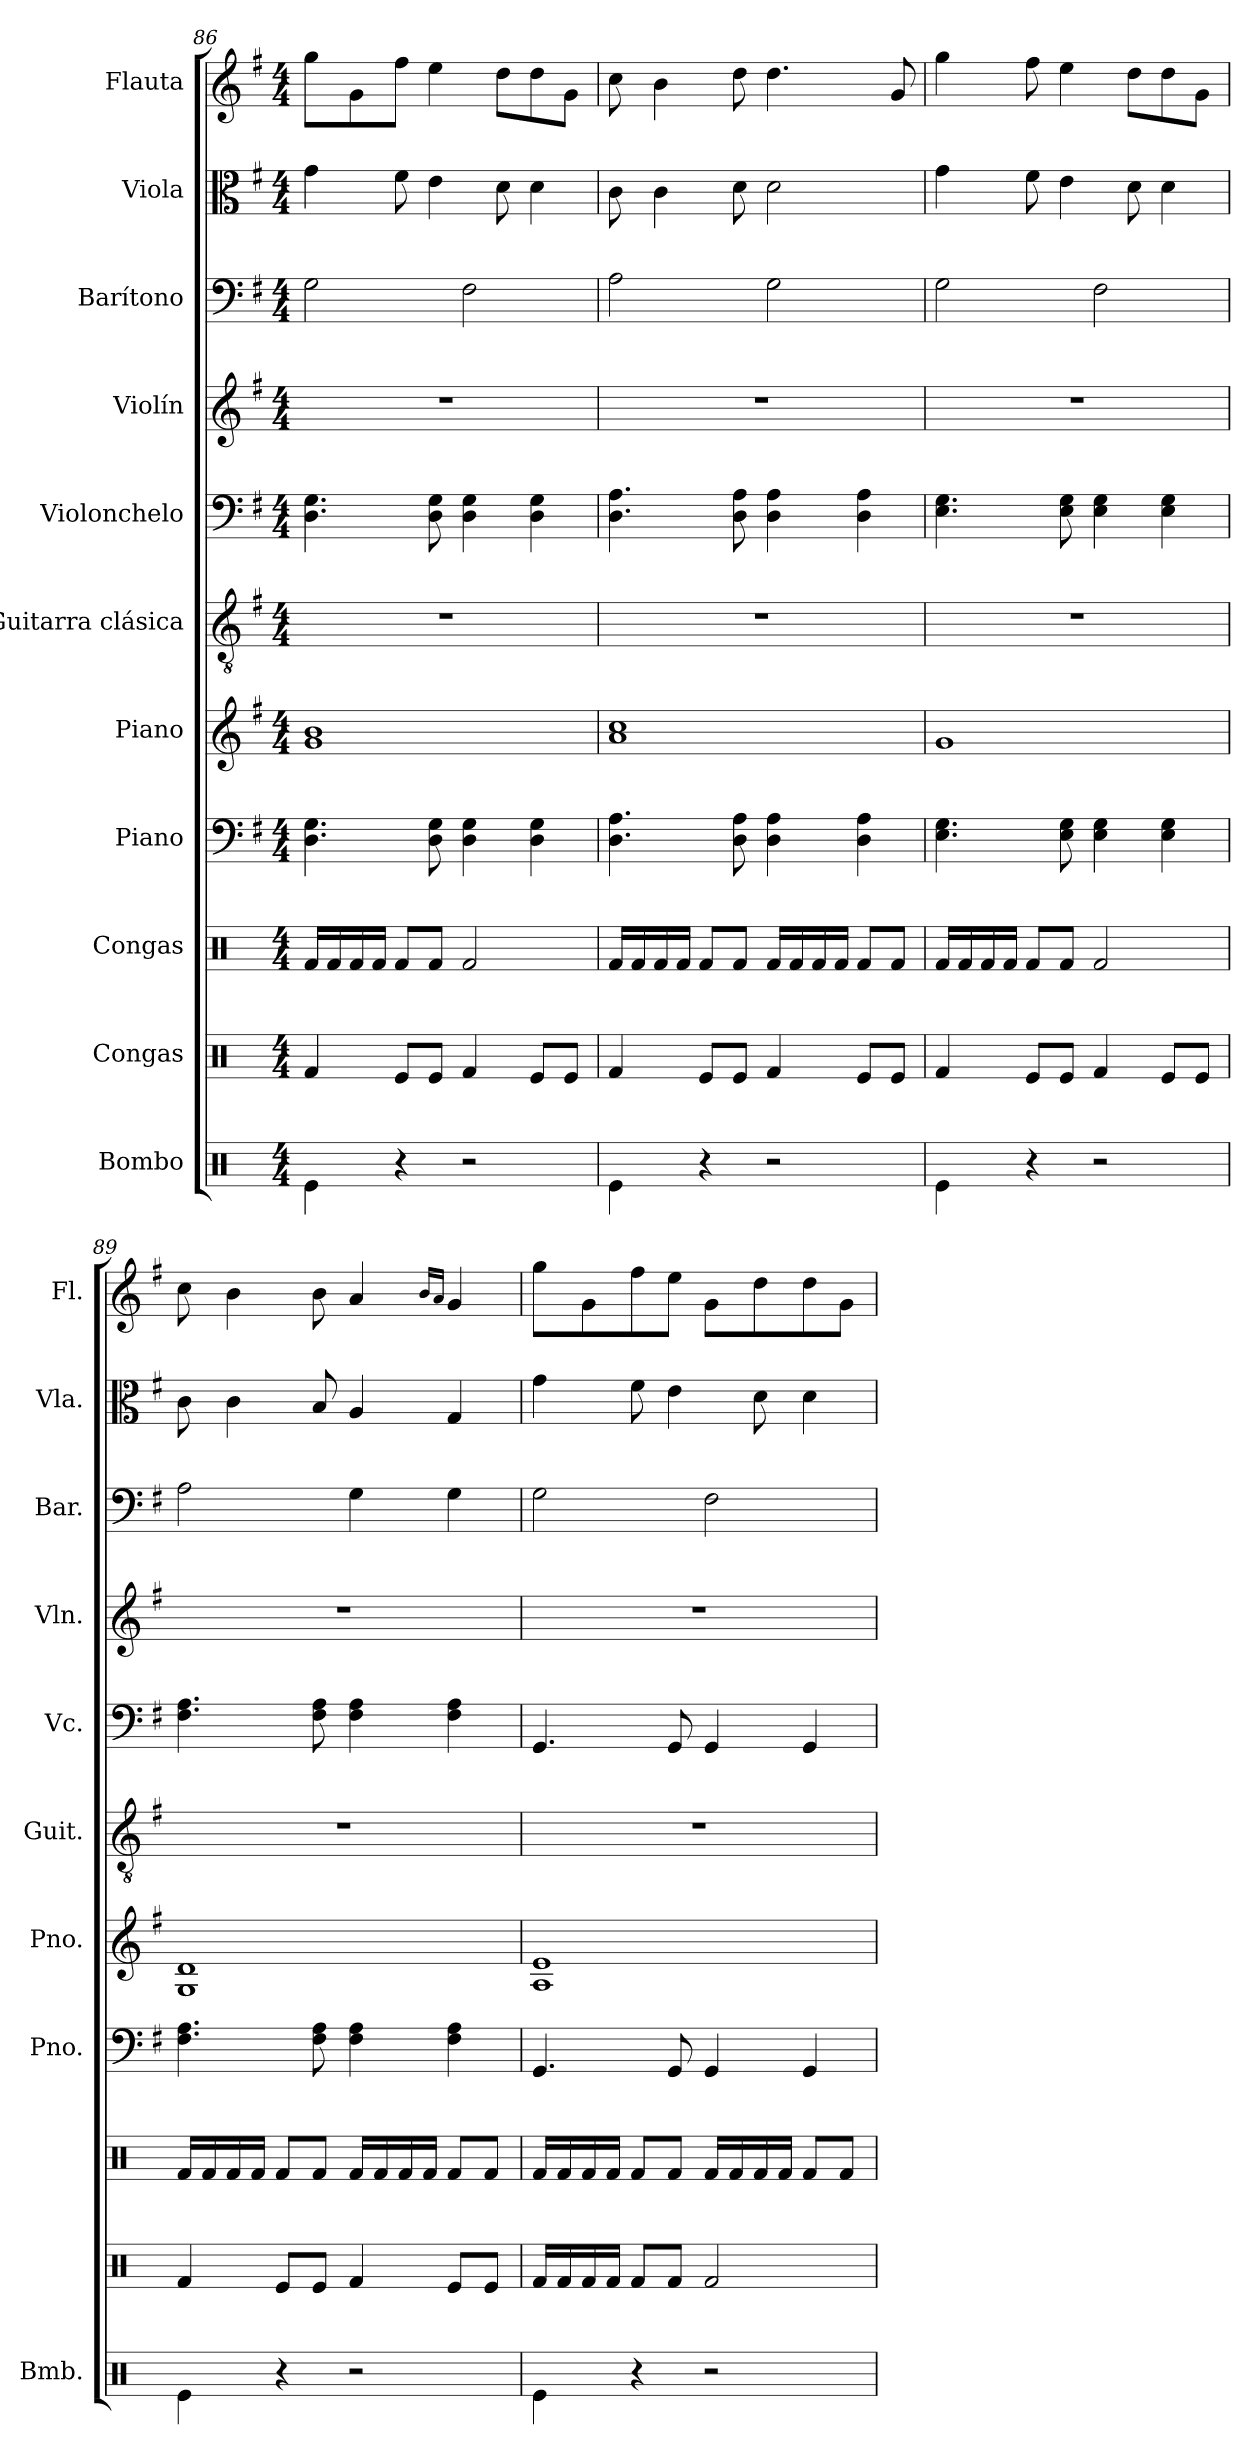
**kern	**kern	**kern	**kern	**kern	**kern	**kern	**kern	**kern	**kern	**kern
*part11	*part10	*part9	*part8	*part7	*part6	*part5	*part4	*part3	*part2	*part1
*staff11	*staff10	*staff9	*staff8	*staff7	*staff6	*staff5	*staff4	*staff3	*staff2	*staff1
*I"Bombo	*I"Congas	*I"Congas	*I"Piano	*I"Piano	*I"Guitarra clásica	*I"Violonchelo	*I"Violín	*I"Barítono	*I"Viola	*I"Flauta
*I'Bmb.	*	*	*I'Pno.	*I'Pno.	*I'Guit.	*I'Vc.	*I'Vln.	*I'Bar.	*I'Vla.	*I'Fl.
*clefX	*clefX	*clefX	*clefF4	*clefG2	*clefGv2	*clefF4	*clefG2	*clefF4	*clefC3	*clefG2
*k[]	*k[]	*k[]	*k[f#]	*k[f#]	*k[f#]	*k[f#]	*k[f#]	*k[f#]	*k[f#]	*k[f#]
*M4/4	*M4/4	*M4/4	*M4/4	*M4/4	*M4/4	*M4/4	*M4/4	*M4/4	*M4/4	*M4/4
=86	=86	=86	=86	=86	=86	=86	=86	=86	=86	=86
4Re\	4Rf/	16Rf/LL	4.D\ 4.G\	1g 1b	1r	4.D\ 4.G\	1r	2G\	4g\	8gg\L
.	.	16Rf/	.	.	.	.	.	.	.	.
.	.	16Rf/	.	.	.	.	.	.	.	8g\
.	.	16Rf/JJ	.	.	.	.	.	.	.	.
4r	8Re/L	8Rf/L	.	.	.	.	.	.	8f#\	8ff#\J
.	8Re/J	8Rf/J	8D\ 8G\	.	.	8D\ 8G\	.	.	4e\	4ee\
2r	4Rf/	2Rf/	4D\ 4G\	.	.	4D\ 4G\	.	2F#\	.	.
.	.	.	.	.	.	.	.	.	8d\	8dd\L
.	8Re/L	.	4D\ 4G\	.	.	4D\ 4G\	.	.	4d\	8dd\
.	8Re/J	.	.	.	.	.	.	.	.	8g\J
=87	=87	=87	=87	=87	=87	=87	=87	=87	=87	=87
4Re\	4Rf/	16Rf/LL	4.D\ 4.A\	1a 1cc	1r	4.D\ 4.A\	1r	2A\	8c\	8cc\
.	.	16Rf/	.	.	.	.	.	.	.	.
.	.	16Rf/	.	.	.	.	.	.	4c\	4b\
.	.	16Rf/JJ	.	.	.	.	.	.	.	.
4r	8Re/L	8Rf/L	.	.	.	.	.	.	.	.
.	8Re/J	8Rf/J	8D\ 8A\	.	.	8D\ 8A\	.	.	8d\	8dd\
2r	4Rf/	16Rf/LL	4D\ 4A\	.	.	4D\ 4A\	.	2G\	2d\	4.dd\
.	.	16Rf/	.	.	.	.	.	.	.	.
.	.	16Rf/	.	.	.	.	.	.	.	.
.	.	16Rf/JJ	.	.	.	.	.	.	.	.
.	8Re/L	8Rf/L	4D\ 4A\	.	.	4D\ 4A\	.	.	.	.
.	8Re/J	8Rf/J	.	.	.	.	.	.	.	8g/
=88	=88	=88	=88	=88	=88	=88	=88	=88	=88	=88
4Re\	4Rf/	16Rf/LL	4.E\ 4.G\	1g	1r	4.E\ 4.G\	1r	2G\	4g\	4gg\
.	.	16Rf/	.	.	.	.	.	.	.	.
.	.	16Rf/	.	.	.	.	.	.	.	.
.	.	16Rf/JJ	.	.	.	.	.	.	.	.
4r	8Re/L	8Rf/L	.	.	.	.	.	.	8f#\	8ff#\
.	8Re/J	8Rf/J	8E\ 8G\	.	.	8E\ 8G\	.	.	4e\	4ee\
2r	4Rf/	2Rf/	4E\ 4G\	.	.	4E\ 4G\	.	2F#\	.	.
.	.	.	.	.	.	.	.	.	8d\	8dd\L
.	8Re/L	.	4E\ 4G\	.	.	4E\ 4G\	.	.	4d\	8dd\
.	8Re/J	.	.	.	.	.	.	.	.	8g\J
!!LO:PB:g=z
=89	=89	=89	=89	=89	=89	=89	=89	=89	=89	=89
4Re\	4Rf/	16Rf/LL	4.F#\ 4.A\	1G 1d	1r	4.F#\ 4.A\	1r	2A\	8c\	8cc\
.	.	16Rf/	.	.	.	.	.	.	.	.
.	.	16Rf/	.	.	.	.	.	.	4c\	4b\
.	.	16Rf/JJ	.	.	.	.	.	.	.	.
4r	8Re/L	8Rf/L	.	.	.	.	.	.	.	.
.	8Re/J	8Rf/J	8F#\ 8A\	.	.	8F#\ 8A\	.	.	8B/	8b\
2r	4Rf/	16Rf/LL	4F#\ 4A\	.	.	4F#\ 4A\	.	4G\	4A/	4a/
.	.	16Rf/	.	.	.	.	.	.	.	.
.	.	16Rf/	.	.	.	.	.	.	.	.
.	.	16Rf/JJ	.	.	.	.	.	.	.	.
.	.	.	.	.	.	.	.	.	.	16qb/LL
.	.	.	.	.	.	.	.	.	.	16qa/JJ
.	8Re/L	8Rf/L	4F#\ 4A\	.	.	4F#\ 4A\	.	4G\	4G/	4g/
.	8Re/J	8Rf/J	.	.	.	.	.	.	.	.
=90	=90	=90	=90	=90	=90	=90	=90	=90	=90	=90
4Re\	16Rf/LL	16Rf/LL	4.GG/	1A 1e	1r	4.GG/	1r	2G\	4g\	8gg\L
.	16Rf/	16Rf/	.	.	.	.	.	.	.	.
.	16Rf/	16Rf/	.	.	.	.	.	.	.	8g\
.	16Rf/JJ	16Rf/JJ	.	.	.	.	.	.	.	.
4r	8Rf/L	8Rf/L	.	.	.	.	.	.	8f#\	8ff#\
.	8Rf/J	8Rf/J	8GG/	.	.	8GG/	.	.	4e\	8ee\J
2r	2Rf/	16Rf/LL	4GG/	.	.	4GG/	.	2F#\	.	8g\L
.	.	16Rf/	.	.	.	.	.	.	.	.
.	.	16Rf/	.	.	.	.	.	.	8d\	8dd\
.	.	16Rf/JJ	.	.	.	.	.	.	.	.
.	.	8Rf/L	4GG/	.	.	4GG/	.	.	4d\	8dd\
.	.	8Rf/J	.	.	.	.	.	.	.	8g\J
=	=	=	=	=	=	=	=	=	=	=
*-	*-	*-	*-	*-	*-	*-	*-	*-	*-	*-
